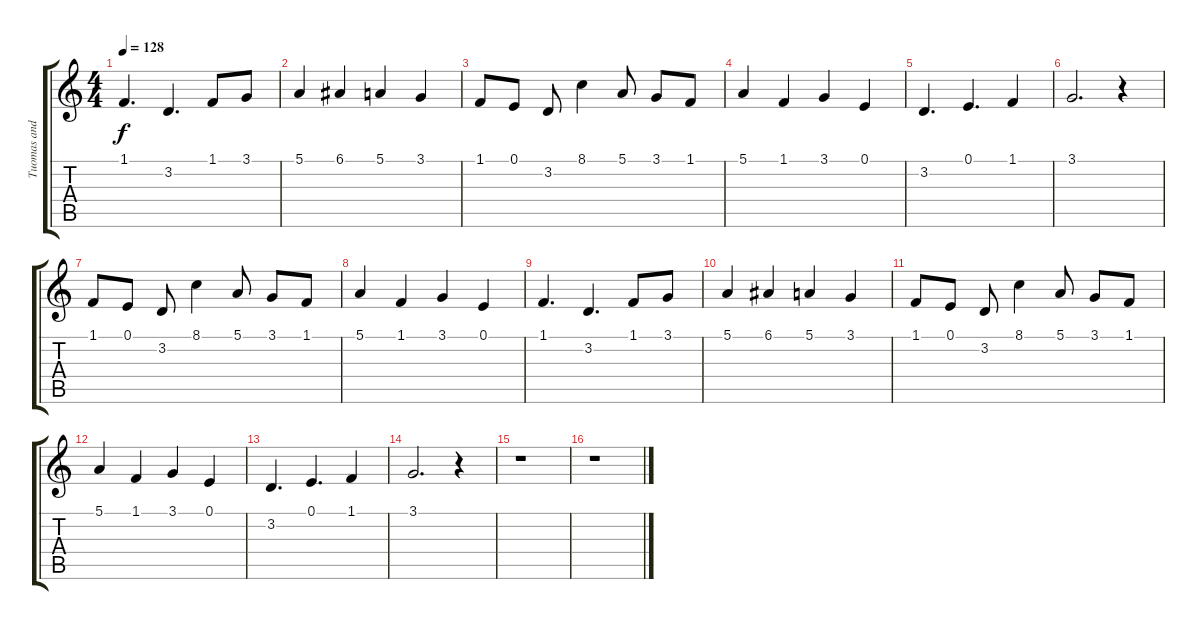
\track ("Tuomas and Anette" "Tuomas and") {instrument acousticgrandpiano}
\staff {score tabs}
\tuning (E4 B3 G3 D3 A2 E2) {hide}
\ts (4 4)
\tempo 128
\clef g2
\ks c
1.1.4{d dy f} 3.2.4{d} 1.1.8 3.1.8 |
5.1.4 6.1.4 5.1.4 3.1.4 |
1.1.8 0.1.8 3.2.8 8.1.4 5.1.8 3.1.8 1.1.8 |
5.1.4 1.1.4 3.1.4 0.1.4 |
3.2.4{d} 0.1.4{d} 1.1.4 |
3.1.2{d} r.4 |
1.1.8 0.1.8 3.2.8 8.1.4 5.1.8 3.1.8 1.1.8 |
5.1.4 1.1.4 3.1.4 0.1.4 |
1.1.4{d} 3.2.4{d} 1.1.8 3.1.8 |
5.1.4 6.1.4 5.1.4 3.1.4 |
1.1.8 0.1.8 3.2.8 8.1.4 5.1.8 3.1.8 1.1.8 |
5.1.4 1.1.4 3.1.4 0.1.4 |
3.2.4{d} 0.1.4{d} 1.1.4 |
3.1.2{d} r.4 |
r.1 |
r.1
